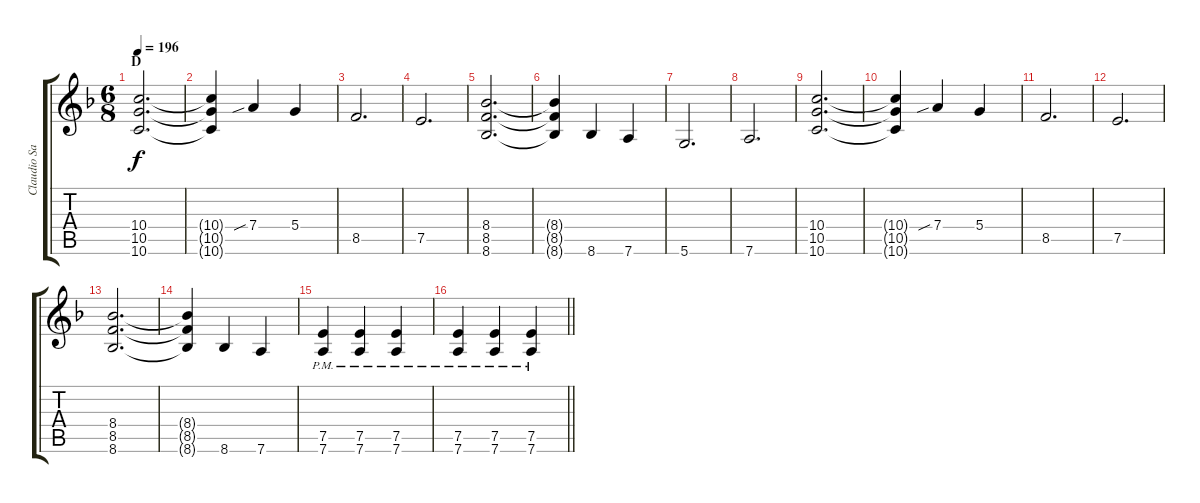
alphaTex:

\track ("Claudio Sanchez - Guitar" "Claudio Sa") {instrument distortionguitar}
\staff {score tabs}
\tuning (E4 B3 G3 D3 A2 D2) {hide}
\ts (6 8)
\section ("" "D")
\tempo 196
\clef g2
\ks f
(10.4 10.5 10.6).2{d dy f} |
(10.4{t} 10.5{t} 10.6{t}).4 7.4{sib}.4 5.4.4 |
8.5.2{d} |
7.5.2{d} |
(8.4 8.5 8.6).2{d} |
(8.4{t} 8.5{t} 8.6{t}).4 8.6.4 7.6.4 |
5.6.2{d} |
7.6.2{d} |
(10.4 10.5 10.6).2{d} |
(10.4{t} 10.5{t} 10.6{t}).4 7.4{sib}.4 5.4.4 |
8.5.2{d} |
7.5.2{d} |
(8.4 8.5 8.6).2{d} |
(8.4{t} 8.5{t} 8.6{t}).4 8.6.4 7.6.4 |
(7.5{pm} 7.6{pm}).4 (7.5{pm} 7.6{pm}).4 (7.5{pm} 7.6{pm}).4 |
\barLineRight lightlight
(7.5{pm} 7.6{pm}).4 (7.5{pm} 7.6{pm}).4 (7.5{pm} 7.6{pm}).4
